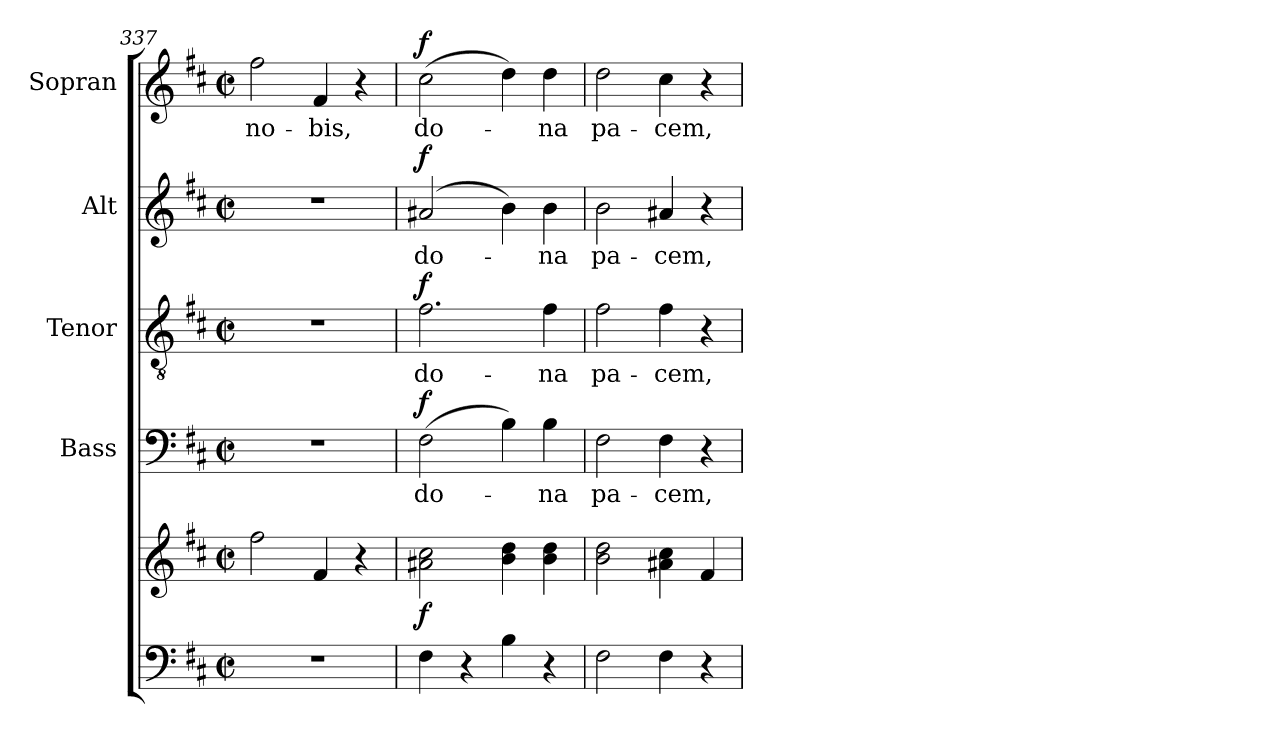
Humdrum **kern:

**kern	**kern	**dynam	**kern	**text	**dynam	**kern	**text	**dynam	**kern	**text	**dynam	**kern	**text	**dynam
*part5	*part5	*part5	*part4	*part4	*part4	*part3	*part3	*part3	*part2	*part2	*part2	*part1	*part1	*part1
*staff6	*staff5	*staff5/6	*staff4	*staff4	*staff4	*staff3	*staff3	*staff3	*staff2	*staff2	*staff2	*staff1	*staff1	*staff1
*	*	*	*I"Bass	*	*	*I"Tenor	*	*	*I"Alt	*	*	*I"Sopran	*	*
*	*	*	*I'B.	*	*	*I'T.	*	*	*I'A.	*	*	*I'S.	*	*
*clefF4	*clefG2	*	*clefF4	*	*	*clefGv2	*	*	*clefG2	*	*	*clefG2	*	*
*k[f#c#]	*k[f#c#]	*	*k[f#c#]	*	*	*k[f#c#]	*	*	*k[f#c#]	*	*	*k[f#c#]	*	*
*D:	*D:	*	*D:	*	*	*D:	*	*	*D:	*	*	*D:	*	*
*M2/2	*M2/2	*	*M2/2	*	*	*M2/2	*	*	*M2/2	*	*	*M2/2	*	*
*met(c|)	*met(c|)	*	*met(c|)	*	*	*met(c|)	*	*	*met(c|)	*	*	*met(c|)	*	*
=337	=337	=337	=337	=337	=337	=337	=337	=337	=337	=337	=337	=337	=337	=337
!	!	!	!	!	!	!	!	!	!	!	!	!	!LO:LY:b	!
1r	2ff#\	.	1r	.	.	1r	.	.	1r	.	.	2ff#\	no-	.
!	!	!	!	!	!	!	!	!	!	!	!	!	!LO:LY:b	!
.	4f#/	.	.	.	.	.	.	.	.	.	.	4f#/	-bis,	.
.	4r	.	.	.	.	.	.	.	.	.	.	4r	.	.
=338	=338	=338	=338	=338	=338	=338	=338	=338	=338	=338	=338	=338	=338	=338
!	!	!LO:DY:b	!	!LO:LY:b	!LO:DY:a	!	!LO:LY:b	!LO:DY:a	!	!LO:LY:b	!LO:DY:a	!	!LO:LY:b	!LO:DY:a
4F#\	2a#X\ 2cc#\	f	(>2F#\	do-	f	2.f#\	do-	f	(2a#X/	do-	f	(>2cc#\	do-	f
4r	.	.	.	.	.	.	.	.	.	.	.	.	.	.
4B\	4b\ 4dd\	.	4B\)	.	.	.	.	.	4b\)	.	.	4dd\)	.	.
!	!	!	!	!LO:LY:b	!	!	!LO:LY:b	!	!	!LO:LY:b	!	!	!LO:LY:b	!
4r	4b\ 4dd\	.	4B\	-na	.	4f#\	-na	.	4b\	-na	.	4dd\	-na	.
=339	=339	=339	=339	=339	=339	=339	=339	=339	=339	=339	=339	=339	=339	=339
!	!	!	!	!LO:LY:b	!	!	!LO:LY:b	!	!	!LO:LY:b	!	!	!LO:LY:b	!
2F#\	2b\ 2dd\	.	2F#\	pa-	.	2f#\	pa-	.	2b\	pa-	.	2dd\	pa-	.
!	!	!	!	!LO:LY:b	!	!	!LO:LY:b	!	!	!LO:LY:b	!	!	!LO:LY:b	!
4F#\	4a#X\ 4cc#\	.	4F#\	-cem,	.	4f#\	-cem,	.	4a#X/	-cem,	.	4cc#\	-cem,	.
4r	4f#/	.	4r	.	.	4r	.	.	4r	.	.	4r	.	.
=	=	=	=	=	=	=	=	=	=	=	=	=	=	=
*-	*-	*-	*-	*-	*-	*-	*-	*-	*-	*-	*-	*-	*-	*-
